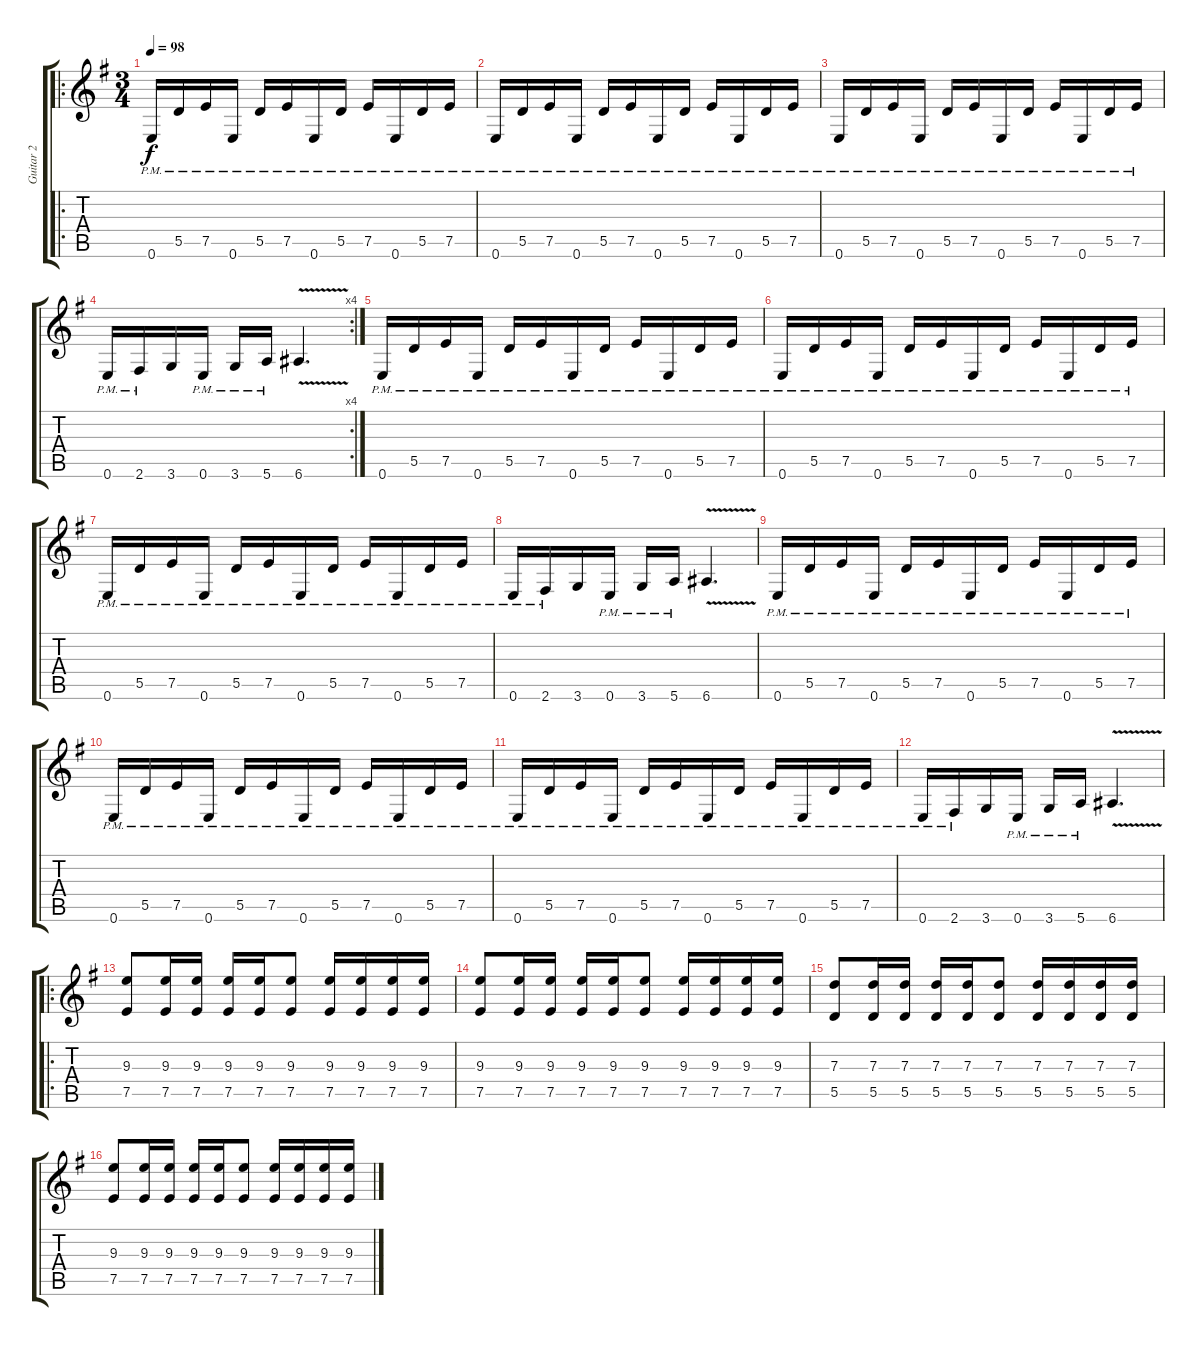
\track ("Guitar 2" "Guitar 2") {instrument distortionguitar}
\staff {score tabs}
\tuning (E4 B3 G3 D3 A2 E2) {hide}
\ro
\ts (3 4)
\tempo 98
\clef g2
\ks eminor
0.6{pm}.16{dy f} 5.5{pm}.16 7.5{pm}.16 0.6{pm}.16 5.5{pm}.16 7.5{pm}.16 0.6{pm}.16 5.5{pm}.16 7.5{pm}.16 0.6{pm}.16 5.5{pm}.16 7.5{pm}.16 |
0.6{pm}.16 5.5{pm}.16 7.5{pm}.16 0.6{pm}.16 5.5{pm}.16 7.5{pm}.16 0.6{pm}.16 5.5{pm}.16 7.5{pm}.16 0.6{pm}.16 5.5{pm}.16 7.5{pm}.16 |
0.6{pm}.16 5.5{pm}.16 7.5{pm}.16 0.6{pm}.16 5.5{pm}.16 7.5{pm}.16 0.6{pm}.16 5.5{pm}.16 7.5{pm}.16 0.6{pm}.16 5.5{pm}.16 7.5{pm}.16 |
\rc 4
0.6{pm}.16 2.6{pm}.16 3.6.16 0.6{pm}.16 3.6{pm}.16 5.6{pm}.16 6.6{v}.4{d} |
0.6{pm}.16 5.5{pm}.16 7.5{pm}.16 0.6{pm}.16 5.5{pm}.16 7.5{pm}.16 0.6{pm}.16 5.5{pm}.16 7.5{pm}.16 0.6{pm}.16 5.5{pm}.16 7.5{pm}.16 |
0.6{pm}.16 5.5{pm}.16 7.5{pm}.16 0.6{pm}.16 5.5{pm}.16 7.5{pm}.16 0.6{pm}.16 5.5{pm}.16 7.5{pm}.16 0.6{pm}.16 5.5{pm}.16 7.5{pm}.16 |
0.6{pm}.16 5.5{pm}.16 7.5{pm}.16 0.6{pm}.16 5.5{pm}.16 7.5{pm}.16 0.6{pm}.16 5.5{pm}.16 7.5{pm}.16 0.6{pm}.16 5.5{pm}.16 7.5{pm}.16 |
0.6{pm}.16 2.6{pm}.16 3.6.16 0.6{pm}.16 3.6{pm}.16 5.6{pm}.16 6.6{v}.4{d} |
0.6{pm}.16 5.5{pm}.16 7.5{pm}.16 0.6{pm}.16 5.5{pm}.16 7.5{pm}.16 0.6{pm}.16 5.5{pm}.16 7.5{pm}.16 0.6{pm}.16 5.5{pm}.16 7.5{pm}.16 |
0.6{pm}.16 5.5{pm}.16 7.5{pm}.16 0.6{pm}.16 5.5{pm}.16 7.5{pm}.16 0.6{pm}.16 5.5{pm}.16 7.5{pm}.16 0.6{pm}.16 5.5{pm}.16 7.5{pm}.16 |
0.6{pm}.16 5.5{pm}.16 7.5{pm}.16 0.6{pm}.16 5.5{pm}.16 7.5{pm}.16 0.6{pm}.16 5.5{pm}.16 7.5{pm}.16 0.6{pm}.16 5.5{pm}.16 7.5{pm}.16 |
0.6{pm}.16 2.6{pm}.16 3.6.16 0.6{pm}.16 3.6{pm}.16 5.6{pm}.16 6.6{v}.4{d} |
\ro
(9.3 7.5).8{volume 14} (9.3 7.5).16 (9.3 7.5).16 (9.3 7.5).16 (9.3 7.5).16 (9.3 7.5).8{volume 14} (9.3 7.5).16 (9.3 7.5).16 (9.3 7.5).16 (9.3 7.5).16 |
(9.3 7.5).8{volume 14} (9.3 7.5).16 (9.3 7.5).16 (9.3 7.5).16 (9.3 7.5).16 (9.3 7.5).8{volume 14} (9.3 7.5).16 (9.3 7.5).16 (9.3 7.5).16 (9.3 7.5).16 |
(7.3 5.5).8 (7.3 5.5).16 (7.3 5.5).16 (7.3 5.5).16 (7.3 5.5).16 (7.3 5.5).8 (7.3 5.5).16 (7.3 5.5).16 (7.3 5.5).16 (7.3 5.5).16 |
(9.3 7.5).8 (9.3 7.5).16 (9.3 7.5).16 (9.3 7.5).16 (9.3 7.5).16 (9.3 7.5).8 (9.3 7.5).16 (9.3 7.5).16 (9.3 7.5).16 (9.3 7.5).16
